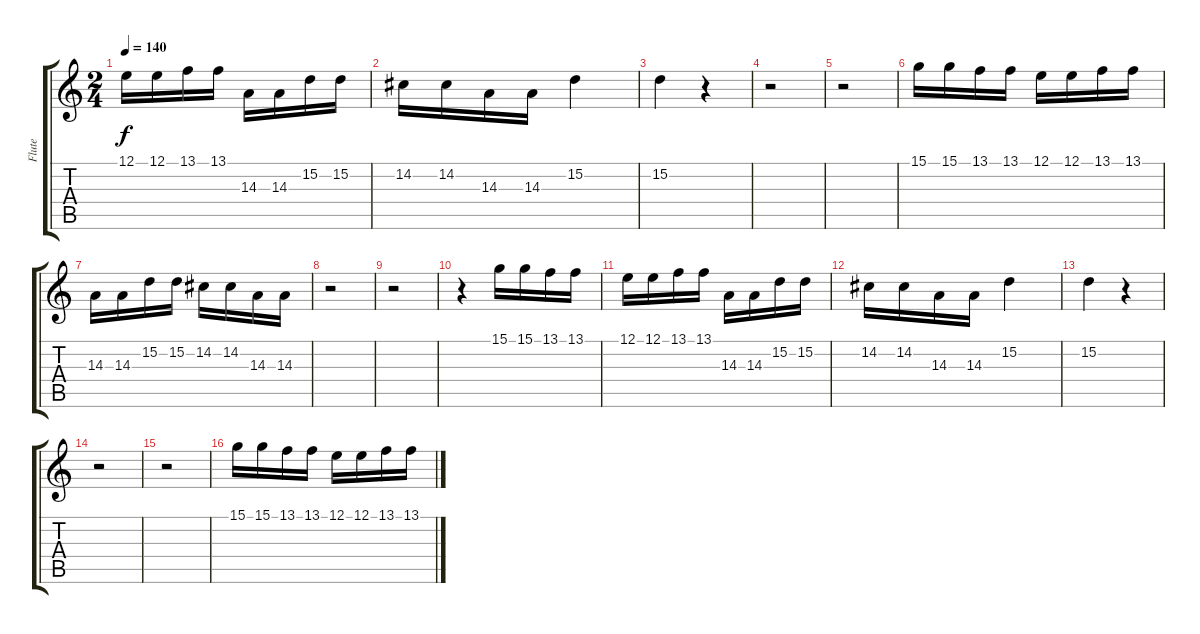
\track ("Flute" "Flute") {instrument flute}
\staff {score tabs}
\tuning (E4 B3 G3 D3 A2 E2) {hide}
\ts (2 4)
\tempo 140
\clef g2
\ks c
12.1.16{dy f} 12.1.16 13.1.16 13.1.16 14.3.16 14.3.16 15.2.16 15.2.16 |
14.2.16 14.2.16 14.3.16 14.3.16 15.2.4 |
15.2.4 r.4 |
r.2 |
r.2 |
15.1.16 15.1.16 13.1.16 13.1.16 12.1.16 12.1.16 13.1.16 13.1.16 |
14.3.16 14.3.16 15.2.16 15.2.16 14.2.16 14.2.16 14.3.16 14.3.16 |
r.2 |
r.2 |
r.4 15.1.16 15.1.16 13.1.16 13.1.16 |
12.1.16 12.1.16 13.1.16 13.1.16 14.3.16 14.3.16 15.2.16 15.2.16 |
14.2.16 14.2.16 14.3.16 14.3.16 15.2.4 |
15.2.4 r.4 |
r.2 |
r.2 |
15.1.16 15.1.16 13.1.16 13.1.16 12.1.16 12.1.16 13.1.16 13.1.16
